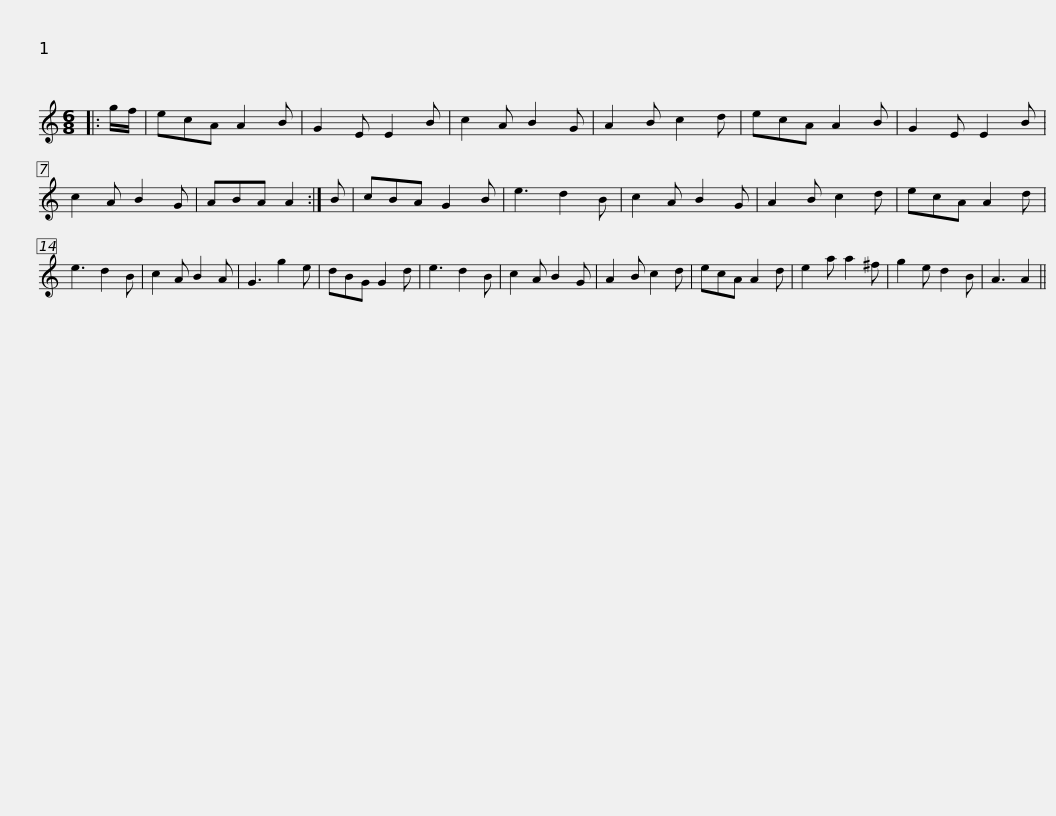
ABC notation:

X:1
L:1/8
M:6/8
I:linebreak $
K:C
V:1 treble
V:1
|: g/f/ | ecA A2 B | G2 E E2 B | c2 A B2 G | A2 B c2 d | %5
 ecA A2 B | G2 E E2 B | c2 A B2 G | ABA A2 :| B |$ %10
 cBA G2 B | e3 d2 B | c2 A B2 G | A2 B c2 d | ecA A2 d | %15
 e3 d2 B | c2 A B2 A | G3 g2 e | dBG G2 d | e3 d2 B |$ %20
 c2 A B2 G | A2 B c2 d | ecA A2 d | e2 a a2 ^f | g2 e d2 B | %25
 A3 A2 || %26
